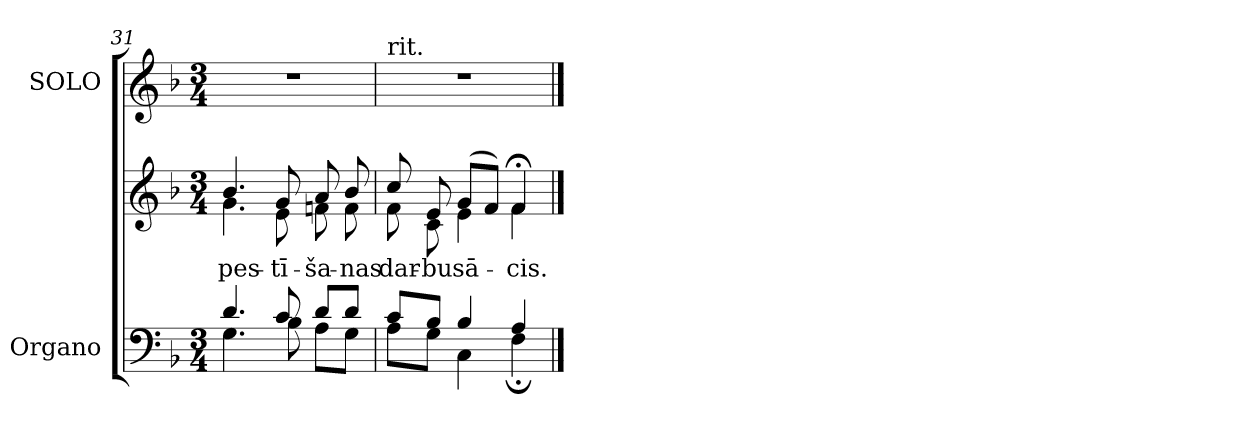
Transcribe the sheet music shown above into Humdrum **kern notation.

**kern	**kern	**text	**kern
*part2	*part2	*part2	*part1
*staff3	*staff2	*staff2	*staff1
*I"Organo	*	*	*I"SOLO
*clefF4	*clefG2	*	*clefG2
*k[b-]	*k[b-]	*	*k[b-]
*F:	*F:	*	*F:
*M3/4	*M3/4	*	*M3/4
=31	=31	=31	=31
*^	*	*	*
!	!	!	!LO:LY:b:color=#000000	!LO:N:vis=1
*	*	*^	*	*
4.di/	4.Gi\	4.b-i/	4.gi\	pes-	2.r
!	!	!	!	!LO:LY:b:color=#000000	!
8ci/	8B-i\	8gi/	8ei\	-tī-	.
!	!	!	!	!LO:LY:b:color=#000000	!
8di/L	8Ai\L	8ai/	8fni\	-ša-	.
!	!	!	!	!LO:LY:b:color=#000000	!
8di/J	8Gi\J	8b-i/	8fi\	-nas	.
=32	=32	=32	=32	=32	=32
!	!	!	!	!	!LO:TX:t=rit.
!	!	!	!	!LO:LY:b:color=#000000	!LO:N:vis=1
8ci/L	8Ai\L	8cci/	8fi\	dar-	2.r
!	!	!	!	!LO:LY:b:color=#000000	!
8B-i/J	8Gi\J	8ei/	8ci\	-bu	.
!	!	!	!	!LO:LY:b:color=#000000	!
4B-i/	4Ci\	(8gi/L	4ei\	sā-	.
.	.	8fi/J)	.	.	.
!	!	!	!	!LO:LY:b:color=#000000	!
4Ai/	4F;i\	4f;i/	4fi\	-cis.	.
*v	*v	*	*	*	*
*	*v	*v	*	*
==	==	==	==
*-	*-	*-	*-
